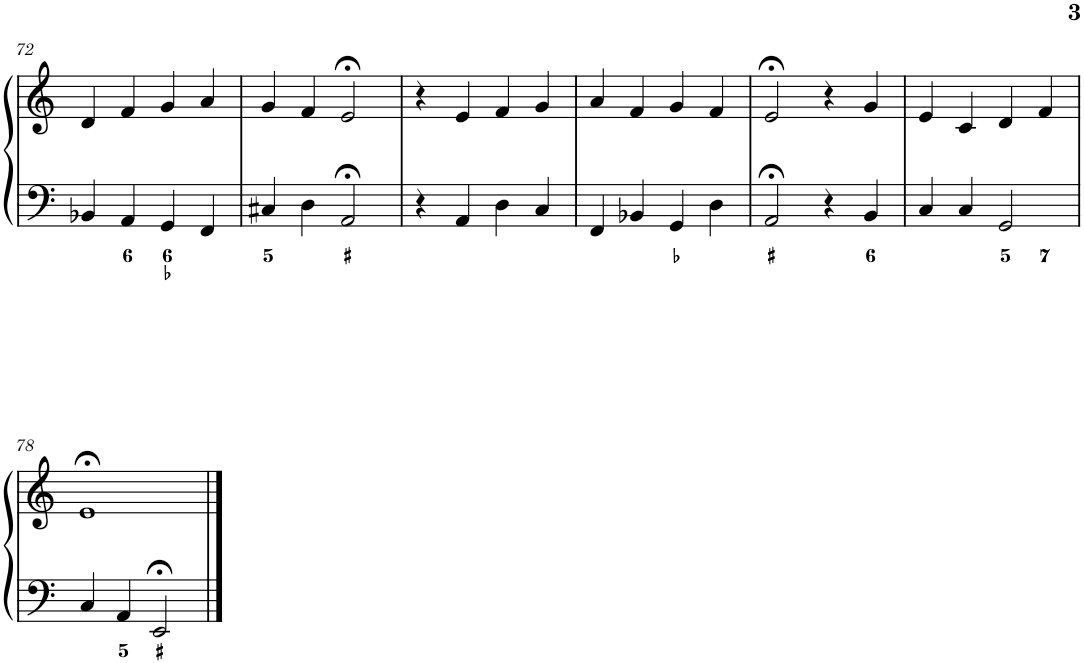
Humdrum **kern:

**kern	**kern
*part1	*part1
*staff2	*staff1
*I"Piano	*
*I'Pno.	*
!!LO:PB:g=z
*clefF4	*clefG2
*k[]	*k[]
*M4/4	*M4/4
*met(c)	*met(c)
=72	=72
4BB-X/	4d/
4AA/	4f/
4GG/	4g/
4FF/	4a/
=73	=73
4C#X/	4g/
4D\	4f/
2AA;</	2e;</
=74	=74
4r	4r
4AA/	4e/
4D\	4f/
4C/	4g/
=75	=75
4FF/	4a/
4BB-X/	4f/
4GG/	4g/
4D\	4f/
=76	=76
2AA;</	2e;</
4r	4r
4BB/	4g/
=77	=77
4C/	4e/
4C/	4c/
2GG/	4d/
.	4f/
!!LO:LB:g=z
=78	=78
4C/	1e;<
4AA/	.
2EE;</	.
==	==
*-	*-
